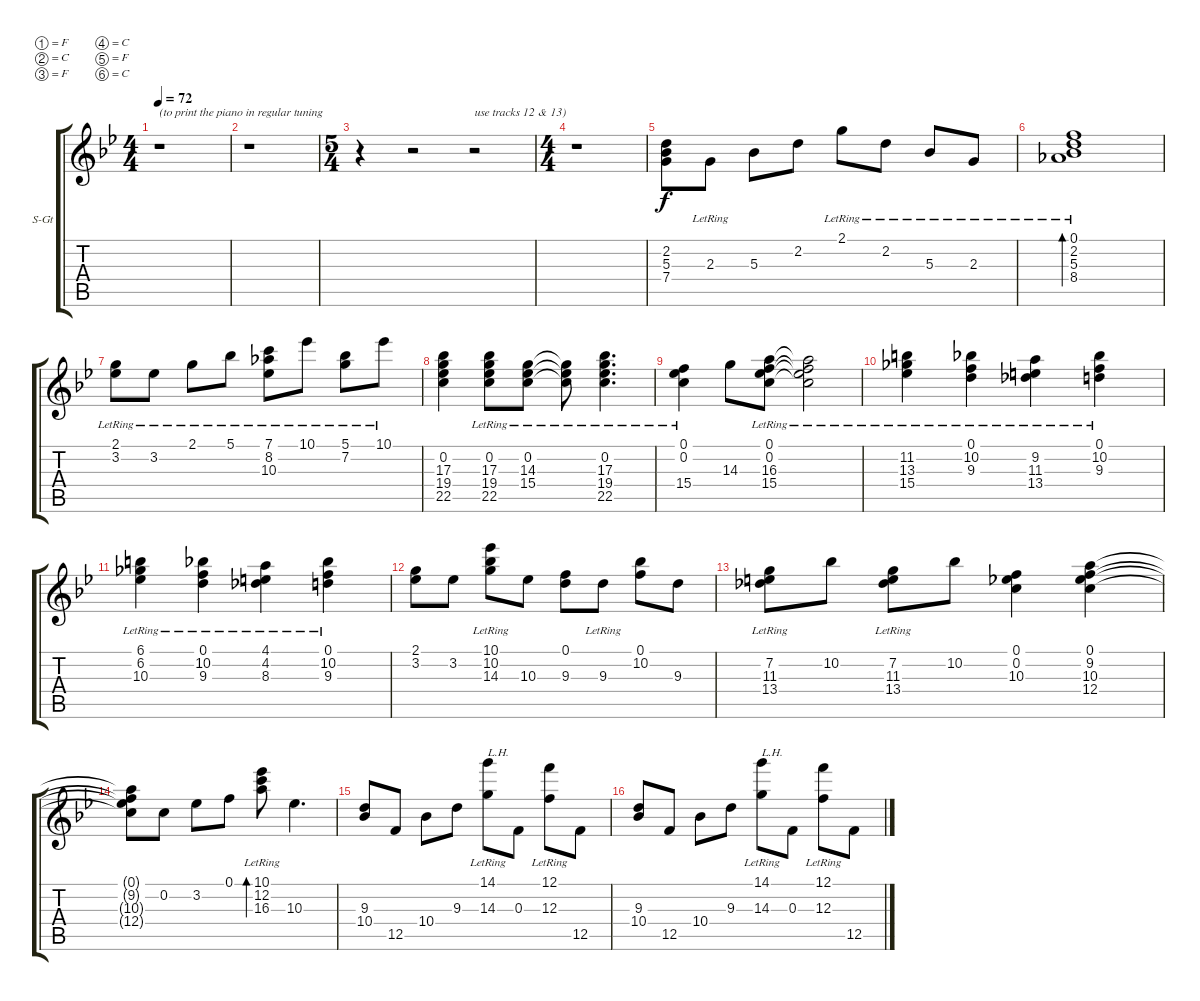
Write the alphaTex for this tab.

\bracketExtendMode groupsimilarinstruments
\firstSystemTrackNameOrientation horizontal
\otherSystemsTrackNameOrientation horizontal
\track ("Piano (RH)" "S-Gt") {instrument brightacousticpiano}
\staff {score tabs}
\tuning (F4 C4 F3 C3 F2 C2)
\displaytranspose 12
\ts (4 4)
\tempo 72
\clef g2
\ks bb
r.1{txt "(to print the piano in regular tuning" dy f instrument brightacousticpiano} |
r.1 |
\ts (5 4)
r.4 r.2 r.2{txt "use tracks 12 & 13)"} |
\ts (4 4)
r.1 |
(2.2 5.3 7.4).8 2.3{lr}.8 5.3.8 2.2.8 2.1{lr}.8 2.2{lr}.8 5.3{lr}.8 2.3{lr}.8 |
(0.1{lr} 2.2{lr} 5.3 8.4).1{bd 240} |
(2.1{lr} 3.2{lr}).8 3.2{lr}.8 2.1{lr}.8 5.1{lr}.8 (7.1{lr} 8.2{lr} 10.3).8 10.1{lr}.8 (5.1{lr} 7.2).8 10.1{lr}.8 |
(0.2 17.3 19.4 22.5).4 (0.2 17.3 19.4{lr} 22.5).8 (0.2 14.3 15.4{lr}).8 (0.2{t} 14.3{t} 15.4{lr t}).8 (0.2 17.3 19.4{lr} 22.5{lr}).4{d} |
(0.1 0.2{lr} 15.4).4 14.3.8 (0.1{lr} 0.2 16.3{lr} 15.4).8 (0.1{lr t} 0.2{t} 16.3{lr t} 15.4{t}).2 |
(11.2 13.3{lr} 15.4).4 (0.1{lr} 10.2 9.3).4 (9.2{lr} 11.3{lr} 13.4).4 (0.1{lr} 10.2{lr} 9.3).4 |
(6.1 6.2{lr} 10.3).4 (0.1{lr} 10.2 9.3).4 (4.1{lr} 4.2{lr} 8.3).4 (0.1{lr} 10.2{lr} 9.3).4 |
(2.1 3.2).8 3.2.8 (10.1{lr} 10.2{lr} 14.3).8 10.3.8 (0.1 9.3).8 9.3{lr}.8 (0.1 10.2).8 9.3.8 |
(7.2{lr} 11.3 13.4{lr}).8 10.2.8 (7.2{lr} 11.3 13.4{lr}).8 10.2.8 (0.1 0.2 10.3).4 (0.1 9.2 10.3 12.4).4 |
(0.1{t} 9.2{t} 10.3{t} 12.4{t}).8 0.2.8 3.2.8 0.1.8 (10.1 12.2 16.3{lr}).8{bd 240} 10.3.4{d} |
(9.3 10.4).8 12.5.8 10.4.8 9.3.8 (14.1{lr} 14.3).8{txt "L.H."} 0.3.8 (12.1{lr} 12.3).8 12.5.8 |
(9.3 10.4).8 12.5.8 10.4.8 9.3.8 (14.1{lr} 14.3).8{txt "L.H."} 0.3.8 (12.1{lr} 12.3).8 12.5.8
